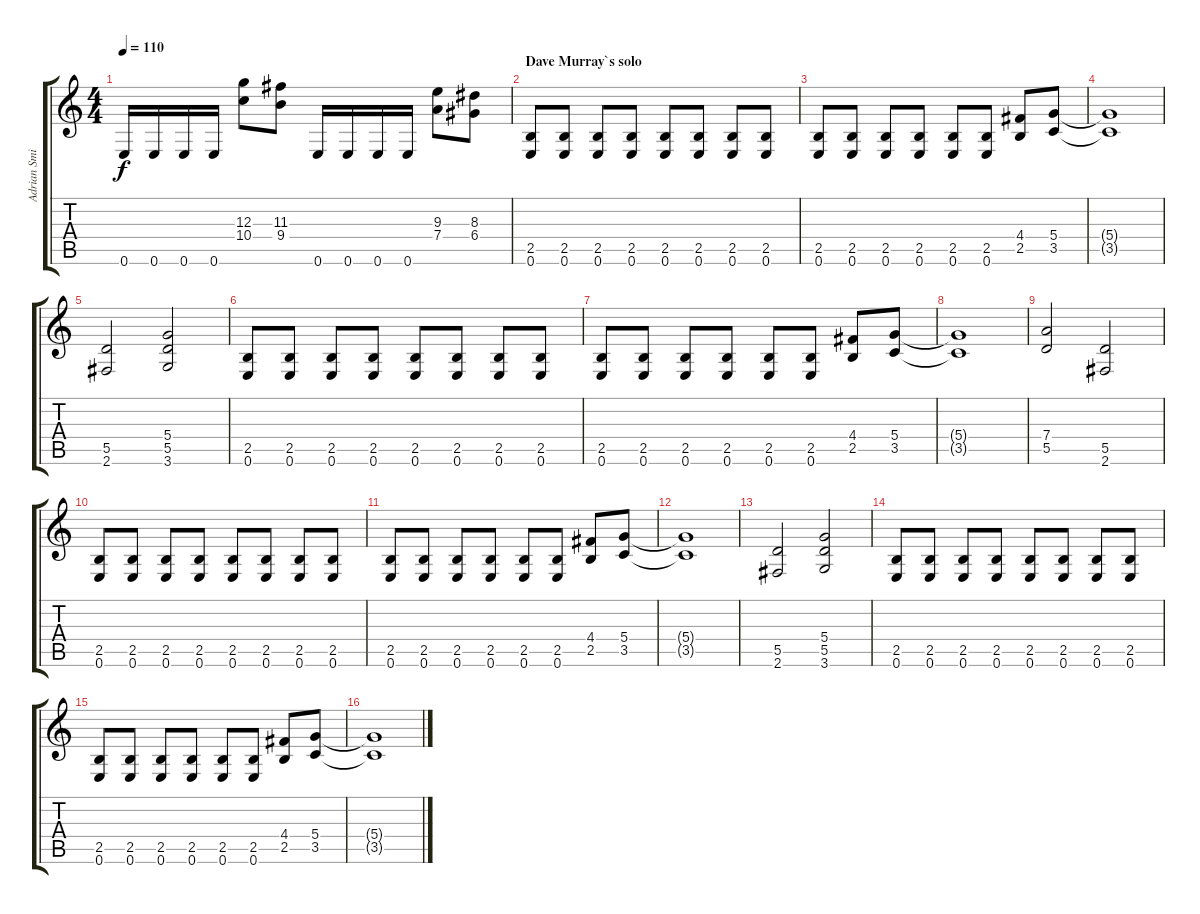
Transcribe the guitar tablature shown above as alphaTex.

\track ("Adrian Smith : (Distortion)" "Adrian Smi") {instrument distortionguitar}
\staff {score tabs}
\tuning (E4 B3 G3 D3 A2 E2) {hide}
\ts (4 4)
\tempo 110
\clef g2
\ks c
0.6.16{dy f} 0.6.16 0.6.16 0.6.16 (12.3 10.4).8 (11.3 9.4).8 0.6.16 0.6.16 0.6.16 0.6.16 (9.3 7.4).8 (8.3 6.4).8 |
\section ("" "Dave Murray`s solo")
(2.5 0.6).8{volume 10} (2.5 0.6).8 (2.5 0.6).8 (2.5 0.6).8 (2.5 0.6).8 (2.5 0.6).8 (2.5 0.6).8 (2.5 0.6).8 |
(2.5 0.6).8 (2.5 0.6).8 (2.5 0.6).8 (2.5 0.6).8 (2.5 0.6).8 (2.5 0.6).8 (4.4 2.5).8 (5.4 3.5).8 |
(5.4{t} 3.5{t}).1 |
(5.5 2.6).2 (5.4 5.5 3.6).2 |
(2.5 0.6).8 (2.5 0.6).8 (2.5 0.6).8 (2.5 0.6).8 (2.5 0.6).8 (2.5 0.6).8 (2.5 0.6).8 (2.5 0.6).8 |
(2.5 0.6).8 (2.5 0.6).8 (2.5 0.6).8 (2.5 0.6).8 (2.5 0.6).8 (2.5 0.6).8 (4.4 2.5).8 (5.4 3.5).8 |
(5.4{t} 3.5{t}).1 |
(7.4 5.5).2 (5.5 2.6).2 |
\section ("" "")
(2.5 0.6).8 (2.5 0.6).8 (2.5 0.6).8 (2.5 0.6).8 (2.5 0.6).8 (2.5 0.6).8 (2.5 0.6).8 (2.5 0.6).8 |
(2.5 0.6).8 (2.5 0.6).8 (2.5 0.6).8 (2.5 0.6).8 (2.5 0.6).8 (2.5 0.6).8 (4.4 2.5).8 (5.4 3.5).8 |
(5.4{t} 3.5{t}).1 |
(5.5 2.6).2 (5.4 5.5 3.6).2 |
(2.5 0.6).8 (2.5 0.6).8 (2.5 0.6).8 (2.5 0.6).8 (2.5 0.6).8 (2.5 0.6).8 (2.5 0.6).8 (2.5 0.6).8 |
(2.5 0.6).8 (2.5 0.6).8 (2.5 0.6).8 (2.5 0.6).8 (2.5 0.6).8 (2.5 0.6).8 (4.4 2.5).8 (5.4 3.5).8 |
(5.4{t} 3.5{t}).1
